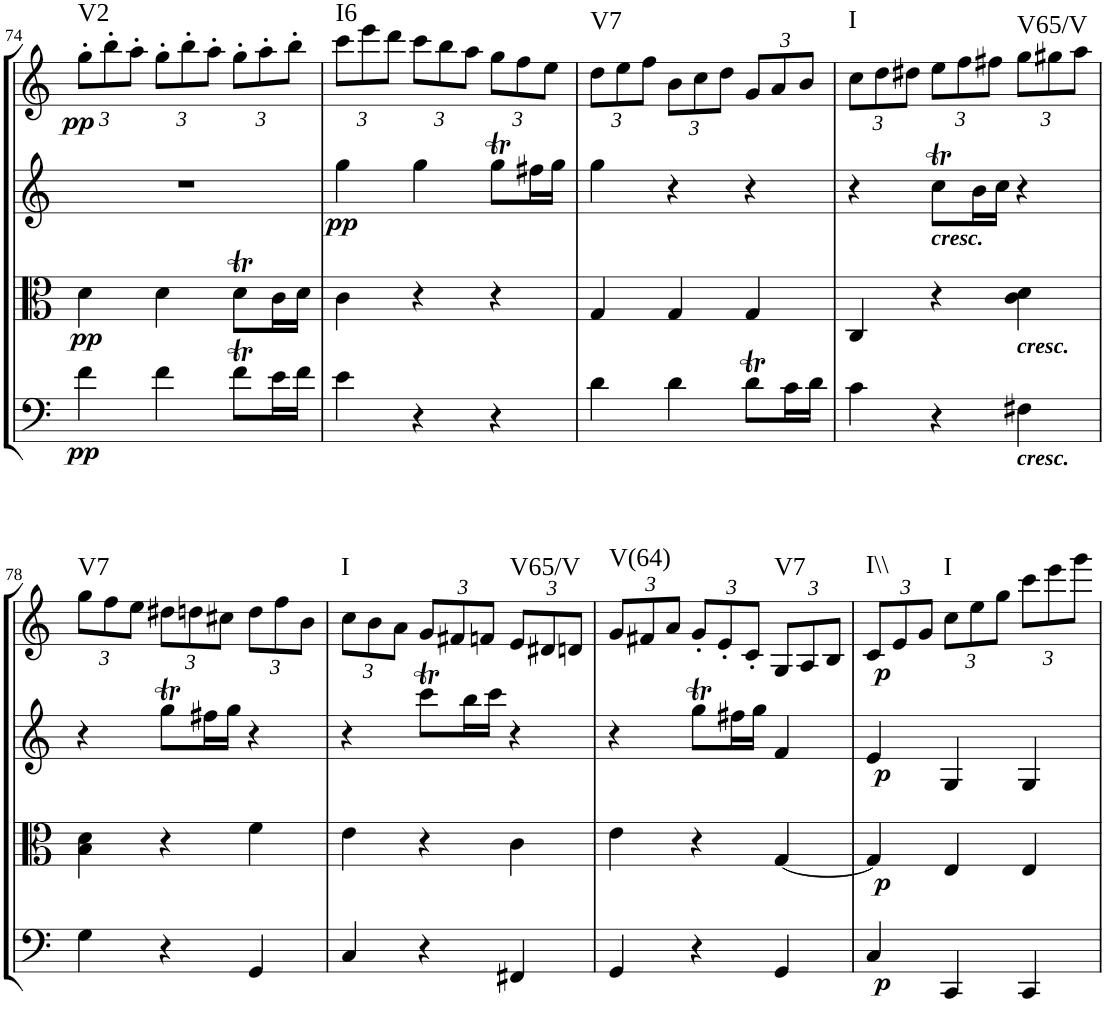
**kern	**dynam	**kern	**dynam	**kern	**dynam	**kern	**dynam	**harte
*part4	*part4	*part3	*part3	*part2	*part2	*part1	*part1	*part1
*staff4	*staff4	*staff3	*staff3	*staff2	*staff2	*staff1	*staff1	*
*I"Cello	*	*I"Viola	*	*I"2nd Violin	*	*I"1st Violin	*	*
*	*	*I'Vla	*	*I'Vln	*	*I'Vln	*	*
!!LO:PB:g=z
*clefF4	*	*clefC3	*	*clefG2	*	*clefG2	*	*
*k[]	*	*k[]	*	*k[]	*	*k[]	*	*
*C:	*	*C:	*	*C:	*	*C:	*	*
*M3/4	*	*M3/4	*	*M3/4	*	*M3/4	*	*
*	*	*	*	*	*	*Xbrackettup	*	*
=74	=74	=74	=74	=74	=74	=74	=74	=74
!	!LO:DY:b	!	!LO:DY:b	!	!	!	!LO:DY:b	!LO:H:kt=V2
4f\	pp	4d\	pp	2.r	.	12gg'\L	pp	N
.	.	.	.	.	.	12bb'\	.	.
.	.	.	.	.	.	12aa'\J	.	.
4f\	.	4d\	.	.	.	12gg'\L	.	.
.	.	.	.	.	.	12bb'\	.	.
.	.	.	.	.	.	12aa'\J	.	.
8fT\L	.	8dT\L	.	.	.	12gg'\L	.	.
.	.	.	.	.	.	12aa'\	.	.
16e\L	.	16c\L	.	.	.	.	.	.
.	.	.	.	.	.	12bb'\J	.	.
16f\JJ	.	16d\JJ	.	.	.	.	.	.
=75	=75	=75	=75	=75	=75	=75	=75	=75
!	!	!	!	!	!LO:DY:b	!	!	!LO:H:kt=I6
4e\	.	4c\	.	4gg\	pp	12ccc\L	.	N
.	.	.	.	.	.	12eee\	.	.
.	.	.	.	.	.	12ddd\J	.	.
4r	.	4r	.	4gg\	.	12ccc\L	.	.
.	.	.	.	.	.	12bb\	.	.
.	.	.	.	.	.	12aa\J	.	.
4r	.	4r	.	8ggT\L	.	12gg\L	.	.
.	.	.	.	.	.	12ff\	.	.
.	.	.	.	16ff#X\L	.	.	.	.
.	.	.	.	.	.	12ee\J	.	.
.	.	.	.	16gg\JJ	.	.	.	.
=76	=76	=76	=76	=76	=76	=76	=76	=76
!	!	!	!	!	!	!	!	!LO:H:kt=V7
4d\	.	4G/	.	4gg\	.	12dd\L	.	N
.	.	.	.	.	.	12ee\	.	.
.	.	.	.	.	.	12ff\J	.	.
4d\	.	4G/	.	4r	.	12b\L	.	.
.	.	.	.	.	.	12cc\	.	.
.	.	.	.	.	.	12dd\J	.	.
8dT\L	.	4G/	.	4r	.	12g/L	.	.
.	.	.	.	.	.	12a/	.	.
16c\L	.	.	.	.	.	.	.	.
.	.	.	.	.	.	12b/J	.	.
16d\JJ	.	.	.	.	.	.	.	.
=77	=77	=77	=77	=77	=77	=77	=77	=77
!	!	!	!	!	!	!	!	!LO:H:kt=I
4c\	.	4C/	.	4r	.	12cc\L	.	N
.	.	.	.	.	.	12dd\	.	.
.	.	.	.	.	.	12dd#X\J	.	.
!	!	!LO:TX:a:Bi:t=cresc.	!	!	!	!	!	!
4r	.	4r	.	8ccT\L	.	12ee\L	.	.
.	.	.	.	.	.	12ff\	.	.
.	.	.	.	16b\L	.	.	.	.
.	.	.	.	.	.	12ff#X\J	.	.
.	.	.	.	16cc\JJ	.	.	.	.
!	!	!LO:TX:b:Bi:t=cresc.	!	!	!	!	!	!
!LO:TX:b:Bi:t=cresc.	!	!	!	!	!	!	!	!LO:H:kt=V65/V
4F#X\	.	4c\ 4d\	.	4r	.	12gg\L	.	N
.	.	.	.	.	.	12gg#X\	.	.
.	.	.	.	.	.	12aa\J	.	.
!!LO:LB:g=z
=78	=78	=78	=78	=78	=78	=78	=78	=78
!	!	!	!	!	!	!	!	!LO:H:kt=V7
4G\	.	4B\ 4d\	.	4r	.	12gg\L	.	N
.	.	.	.	.	.	12ff\	.	.
.	.	.	.	.	.	12ee\J	.	.
4r	.	4r	.	8ggT\L	.	12dd#X\L	.	.
.	.	.	.	.	.	12ddn\	.	.
.	.	.	.	16ff#X\L	.	.	.	.
.	.	.	.	.	.	12cc#X\J	.	.
.	.	.	.	16gg\JJ	.	.	.	.
4GG/	.	4f\	.	4r	.	12dd\L	.	.
.	.	.	.	.	.	12ff\	.	.
.	.	.	.	.	.	12b\J	.	.
=79	=79	=79	=79	=79	=79	=79	=79	=79
!	!	!	!	!	!	!	!	!LO:H:kt=I
4C/	.	4e\	.	4r	.	12cc\L	.	N
.	.	.	.	.	.	12b\	.	.
.	.	.	.	.	.	12a\J	.	.
4r	.	4r	.	8cccT\L	.	12g/L	.	.
.	.	.	.	.	.	12f#X/	.	.
.	.	.	.	16bb\L	.	.	.	.
.	.	.	.	.	.	12fn/J	.	.
.	.	.	.	16ccc\JJ	.	.	.	.
!	!	!	!	!	!	!	!	!LO:H:kt=V65/V
4FF#X/	.	4c\	.	4r	.	12e/L	.	N
.	.	.	.	.	.	12d#X/	.	.
.	.	.	.	.	.	12dn/J	.	.
=80	=80	=80	=80	=80	=80	=80	=80	=80
!	!	!	!	!	!	!	!	!LO:H:kt=V(64)
4GG/	.	4e\	.	4r	.	12g/L	.	N
.	.	.	.	.	.	12f#X/	.	.
.	.	.	.	.	.	12a/J	.	.
4r	.	4r	.	8ggT\L	.	12g'/L	.	.
.	.	.	.	.	.	12e'/	.	.
.	.	.	.	16ff#X\L	.	.	.	.
.	.	.	.	.	.	12c'/J	.	.
.	.	.	.	16gg\JJ	.	.	.	.
!	!	!	!	!	!	!	!	!LO:H:kt=V7
4GG/	.	[4G/	.	4f/	.	12G/L	.	N
.	.	.	.	.	.	12A/	.	.
.	.	.	.	.	.	12B/J	.	.
=81	=81	=81	=81	=81	=81	=81	=81	=81
!	!LO:DY:b	!	!LO:DY:b	!	!LO:DY:b	!	!LO:DY:b	!LO:H:kt=I\\
4C/	p	4G/]	p	4e/	p	12c/L	p	N
.	.	.	.	.	.	12e/	.	.
.	.	.	.	.	.	12g/J	.	.
!	!	!	!	!	!	!	!	!LO:H:kt=I
4CC/	.	4E/	.	4G/	.	12cc\L	.	N
.	.	.	.	.	.	12ee\	.	.
.	.	.	.	.	.	12gg\J	.	.
4CC/	.	4E/	.	4G/	.	12ccc\L	.	.
.	.	.	.	.	.	12eee\	.	.
.	.	.	.	.	.	12ggg\J	.	.
=	=	=	=	=	=	=	=	=
*-	*-	*-	*-	*-	*-	*-	*-	*-
